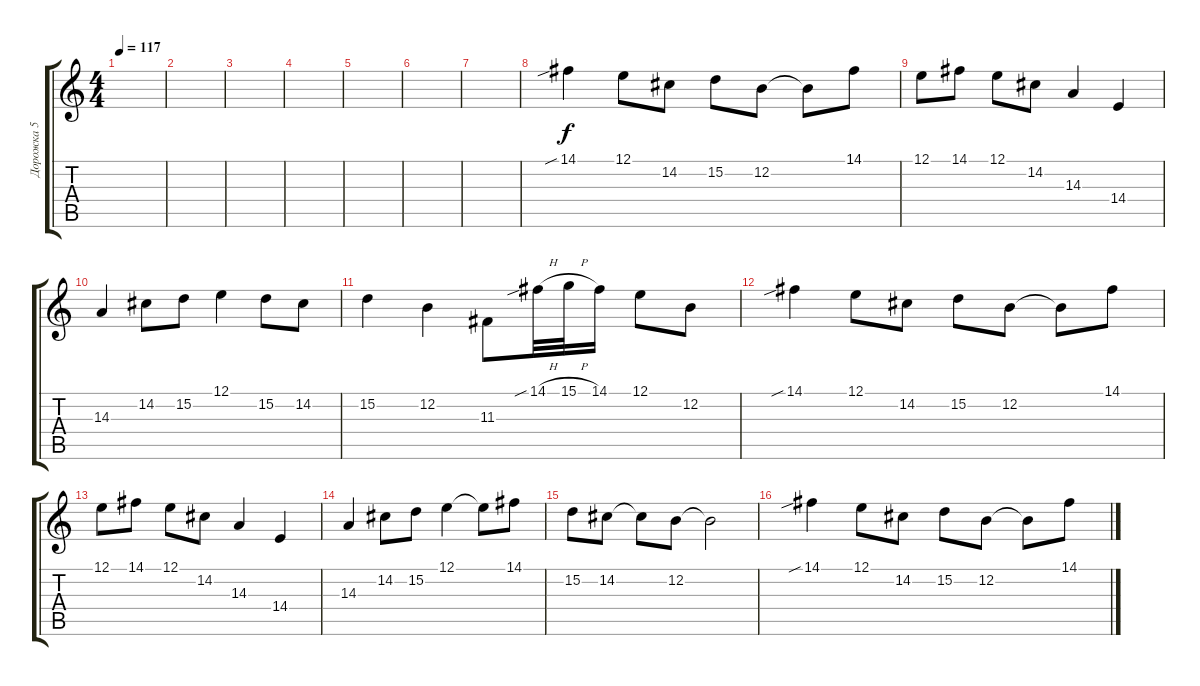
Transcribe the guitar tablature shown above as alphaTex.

\track ("Дорожка 5" "Дорожка 5") {instrument lead2sawtooth}
\staff {score tabs}
\tuning (E4 B3 G3 D3 A2 E2) {hide}
\ts (4 4)
\tempo 117
\clef g2
\ks c
|
|
|
|
|
|
|
14.1{sib}.4 12.1.8 14.2.8 15.2.8 12.2.8 12.2{t}.8 14.1.8 |
12.1.8 14.1.8 12.1.8 14.2.8 14.3.4 14.4.4 |
14.3.4 14.2.8 15.2.8 12.1.4 15.2.8 14.2.8 |
15.2.4 12.2.4 11.3.8 14.1{sib h}.32 15.1{h}.32 14.1.16 12.1.8 12.2.8 |
14.1{sib}.4 12.1.8 14.2.8 15.2.8 12.2.8 12.2{t}.8 14.1.8 |
12.1.8 14.1.8 12.1.8 14.2.8 14.3.4 14.4.4 |
14.3.4 14.2.8 15.2.8 12.1.4 12.1{t}.8 14.1.8 |
15.2.8 14.2.8 14.2{t}.8 12.2.8 12.2{t}.2 |
14.1{sib}.4 12.1.8 14.2.8 15.2.8 12.2.8 12.2{t}.8 14.1.8
